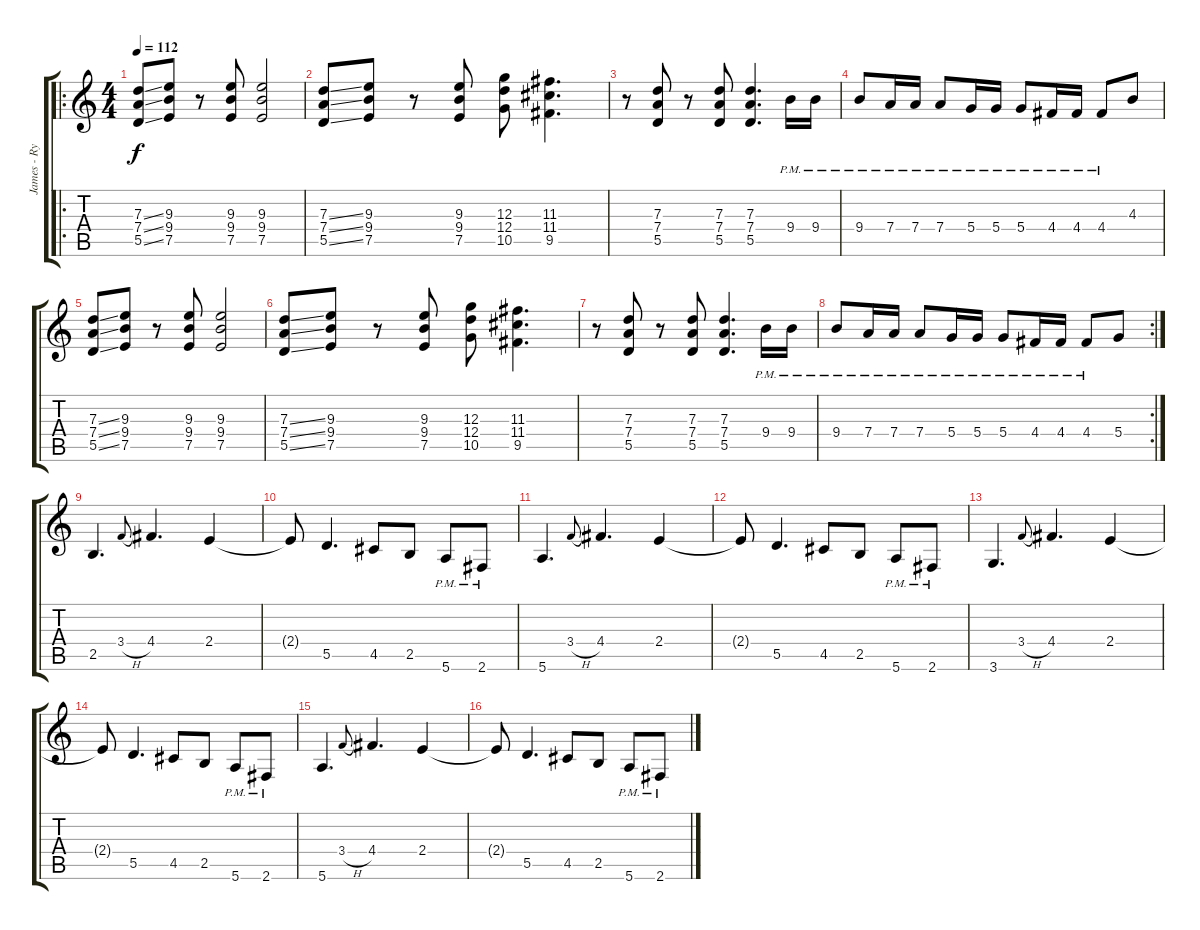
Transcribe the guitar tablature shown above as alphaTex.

\track ("James - Rythme Distortion" "James - Ry") {instrument distortionguitar}
\staff {score tabs}
\tuning (E4 B3 G3 D3 A2 E2) {hide}
\ro
\ts (4 4)
\tempo 112
\clef g2
\ks c
(7.3{ss} 7.4{ss} 5.5{ss}).8{dy f} (9.3 9.4 7.5).8 r.8 (9.3 9.4 7.5).8 (9.3 9.4 7.5).2 |
(7.3{ss} 7.4{ss} 5.5{ss}).8 (9.3 9.4 7.5).8 r.8 (9.3 9.4 7.5).8 (12.3 12.4 10.5).8 (11.3 11.4 9.5).4{d} |
r.8 (7.3 7.4 5.5).8 r.8 (7.3 7.4 5.5).8 (7.3 7.4 5.5).4{d} 9.4{pm}.16 9.4{pm}.16 |
9.4{pm}.8 7.4{pm}.16 7.4{pm}.16 7.4{pm}.8 5.4{pm}.16 5.4{pm}.16 5.4{pm}.8 4.4{pm}.16 4.4{pm}.16 4.4{pm}.8 4.3.8 |
(7.3{ss} 7.4{ss} 5.5{ss}).8 (9.3 9.4 7.5).8 r.8 (9.3 9.4 7.5).8 (9.3 9.4 7.5).2 |
(7.3{ss} 7.4{ss} 5.5{ss}).8 (9.3 9.4 7.5).8 r.8 (9.3 9.4 7.5).8 (12.3 12.4 10.5).8 (11.3 11.4 9.5).4{d} |
r.8 (7.3 7.4 5.5).8 r.8 (7.3 7.4 5.5).8 (7.3 7.4 5.5).4{d} 9.4{pm}.16 9.4{pm}.16 |
\rc 2
9.4{pm}.8 7.4{pm}.16 7.4{pm}.16 7.4{pm}.8 5.4{pm}.16 5.4{pm}.16 5.4{pm}.8 4.4{pm}.16 4.4{pm}.16 4.4{pm}.8 5.4.8 |
2.5.4{d} 3.4{h}.8{gr onbeat} 4.4.4{d} 2.4.4 |
2.4{t}.8 5.5.4{d} 4.5.8 2.5.8 5.6{pm}.8 2.6{pm}.8 |
5.6.4{d} 3.4{h}.8{gr onbeat} 4.4.4{d} 2.4.4 |
2.4{t}.8 5.5.4{d} 4.5.8 2.5.8 5.6{pm}.8 2.6{pm}.8 |
3.6.4{d} 3.4{h}.8{gr onbeat} 4.4.4{d} 2.4.4 |
2.4{t}.8 5.5.4{d} 4.5.8 2.5.8 5.6{pm}.8 2.6{pm}.8 |
5.6.4{d} 3.4{h}.8{gr onbeat} 4.4.4{d} 2.4.4 |
2.4{t}.8 5.5.4{d} 4.5.8 2.5.8 5.6{pm}.8 2.6{pm}.8
